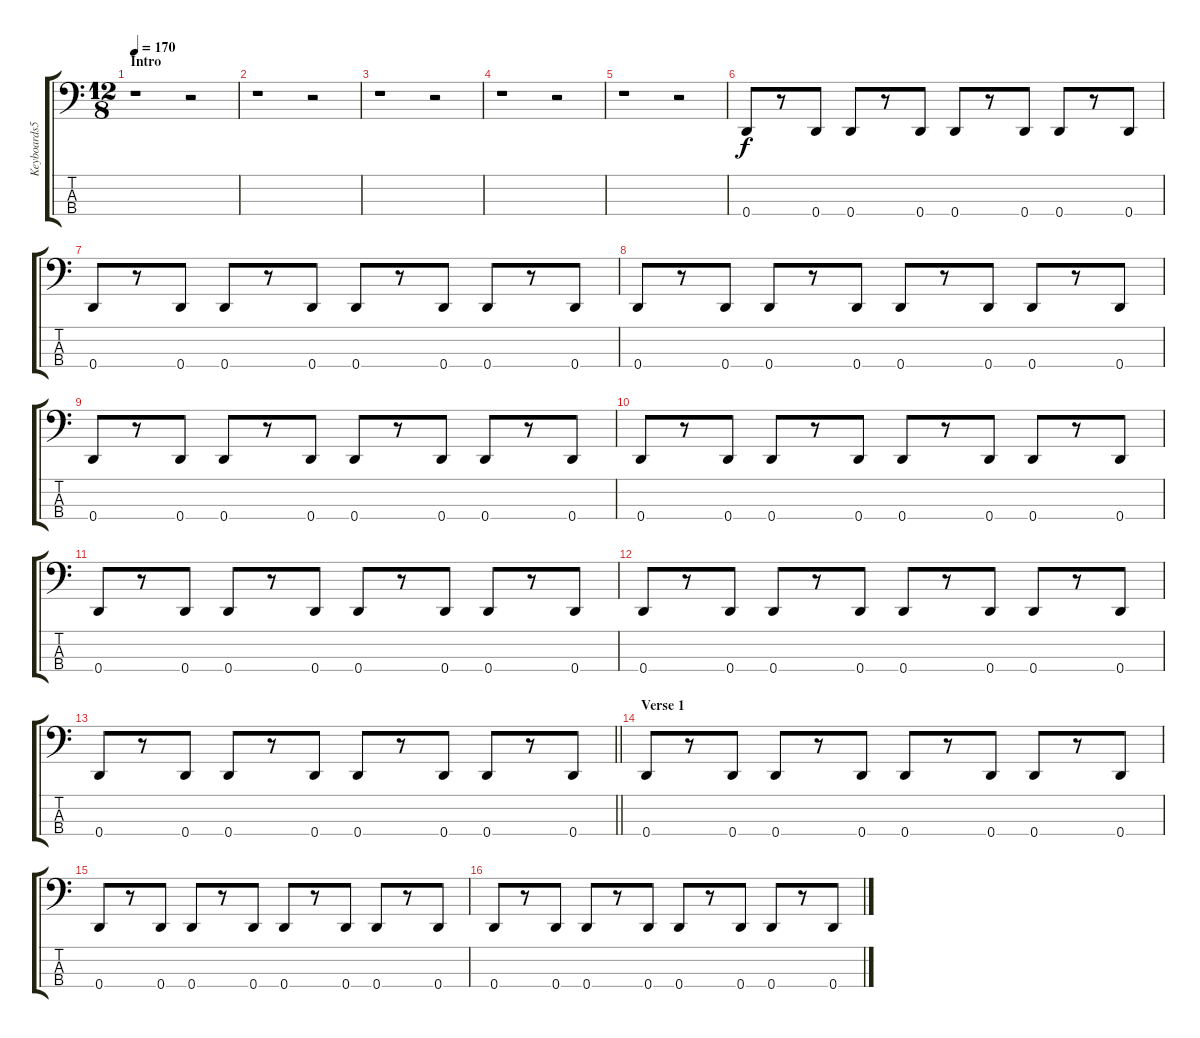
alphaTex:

\track ("Keyboards5" "Keyboards5") {instrument synthbass2}
\staff {score tabs}
\tuning (G2 D2 A1 D1) {hide}
\ts (12 8)
\section ("" "Intro")
\tempo 170
\clef f4
\ks c
r.1{dy f instrument synthbass2} r.2 |
r.1 r.2 |
r.1 r.2 |
r.1 r.2 |
r.1 r.2 |
0.4.8 r.8 0.4.8 0.4.8 r.8 0.4.8 0.4.8 r.8 0.4.8 0.4.8 r.8 0.4.8 |
0.4.8 r.8 0.4.8 0.4.8 r.8 0.4.8 0.4.8 r.8 0.4.8 0.4.8 r.8 0.4.8 |
0.4.8 r.8 0.4.8 0.4.8 r.8 0.4.8 0.4.8 r.8 0.4.8 0.4.8 r.8 0.4.8 |
0.4.8 r.8 0.4.8 0.4.8 r.8 0.4.8 0.4.8 r.8 0.4.8 0.4.8 r.8 0.4.8 |
0.4.8 r.8 0.4.8 0.4.8 r.8 0.4.8 0.4.8 r.8 0.4.8 0.4.8 r.8 0.4.8 |
0.4.8 r.8 0.4.8 0.4.8 r.8 0.4.8 0.4.8 r.8 0.4.8 0.4.8 r.8 0.4.8 |
0.4.8 r.8 0.4.8 0.4.8 r.8 0.4.8 0.4.8 r.8 0.4.8 0.4.8 r.8 0.4.8 |
\barLineRight lightlight
0.4.8 r.8 0.4.8 0.4.8 r.8 0.4.8 0.4.8 r.8 0.4.8 0.4.8 r.8 0.4.8 |
\section ("" "Verse 1")
0.4.8 r.8 0.4.8 0.4.8 r.8 0.4.8 0.4.8 r.8 0.4.8 0.4.8 r.8 0.4.8 |
0.4.8 r.8 0.4.8 0.4.8 r.8 0.4.8 0.4.8 r.8 0.4.8 0.4.8 r.8 0.4.8 |
0.4.8 r.8 0.4.8 0.4.8 r.8 0.4.8 0.4.8 r.8 0.4.8 0.4.8 r.8 0.4.8
